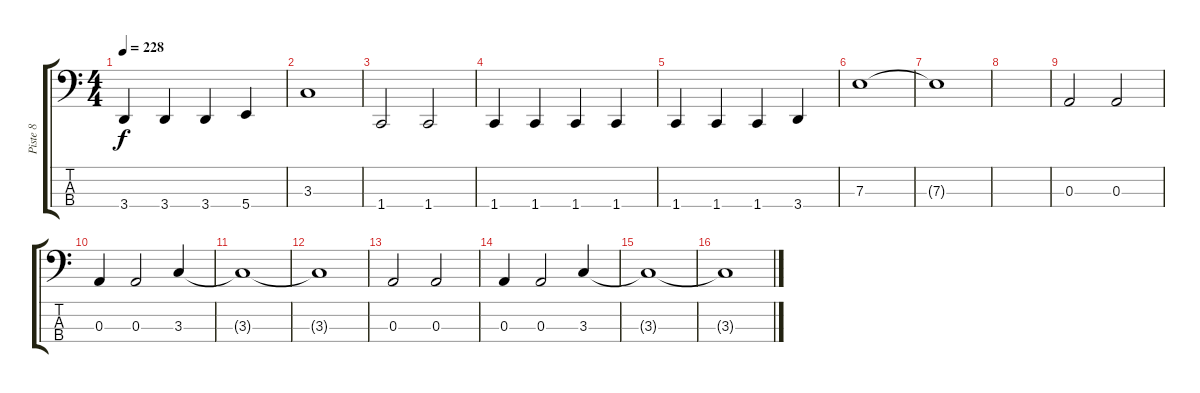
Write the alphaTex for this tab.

\track ("Piste 8" "Piste 8") {instrument electricbassfinger}
\staff {score tabs}
\tuning (G2 D2 A1 B0) {hide}
\ts (4 4)
\tempo 228
\clef f4
\ks c
3.4.4{dy f} 3.4.4 3.4.4 5.4.4 |
3.3.1 |
1.4.2 1.4.2 |
1.4.4 1.4.4 1.4.4 1.4.4 |
1.4.4 1.4.4 1.4.4 3.4.4 |
7.3.1 |
7.3{t}.1 |
|
0.3.2 0.3.2 |
0.3.4 0.3.2 3.3.4 |
3.3{t}.1 |
3.3{t}.1 |
0.3.2 0.3.2 |
0.3.4 0.3.2 3.3.4 |
3.3{t}.1 |
3.3{t}.1
